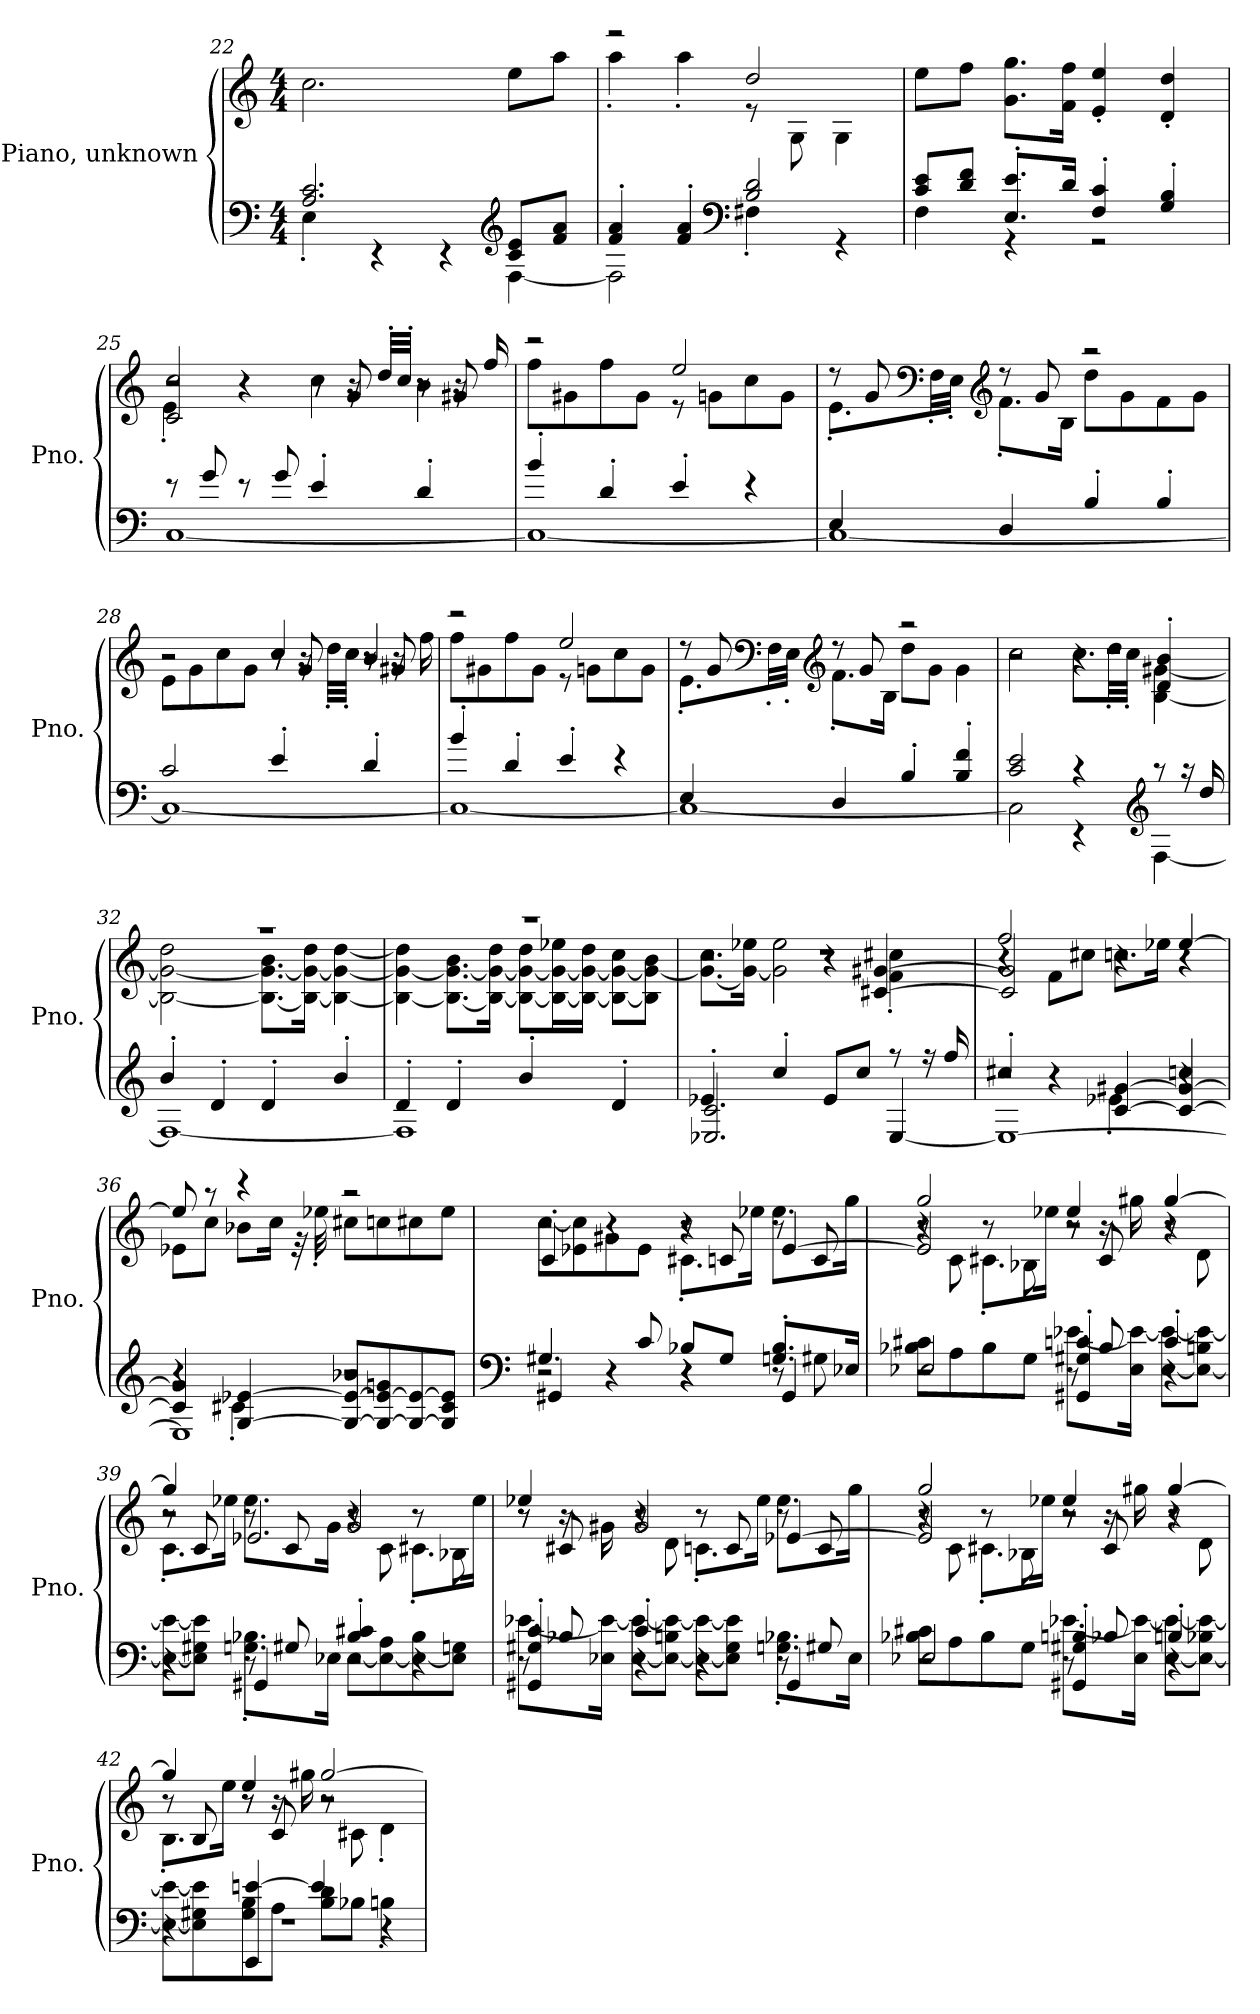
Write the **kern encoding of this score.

**kern	**kern
*part1	*part1
*staff2	*staff1
*I"Piano, unknown	*
*I'Pno.	*
*clefF4	*clefG2
*k[]	*k[]
*M4/4	*M4/4
=22	=22
*^	*
2.A/ 2.c/	4E'\	2.cc\
.	4r	.
.	4r	.
*clefG2	*	*
8c/ 8e/L	[4F\	8ee\L
8f/ 8a/J	.	8aa\J
!!LO:LB:g=z
=23	=23	=23
*	*	*^
4f/' 4a/'	2F\]	2r	4aa'\
4f/' 4a/'	.	.	4aa'\
*clefF4	*	*	*
2B/ 2d/	4F#X'\	2dd/	8r
.	.	.	8G\
.	4r	.	4G\
*	*	*v	*v
=24	=24	=24
8c/ 8e/L	4F\	8ee\L
8d/ 8f/J	.	8ff\J
8.E/' 8.e/'L	4r	8.g\ 8.gg\L
16d/Jk	.	16f\ 16ff\Jk
4F/' 4c/'	2r	4e/' 4ee/'
4G/' 4B/'	.	4d/' 4dd/'
=25	=25	=25
*	*	*^
*	*	*	*^
8r	[1C	2c/ 2cc/	4e'\	2r
8g/	.	.	.	.
8r	.	.	4r	.
8g/	.	.	.	.
4e'/	.	8r	4cc\	8r
.	.	16r	.	8g/
.	.	32dd'/LLL	.	.
.	.	32cc'/JJJ	.	.
4d'/	.	8r	4b\	8r
.	.	16r	.	8g#X/
.	.	16ff/	.	.
*	*	*	*v	*v
=26	=26	=26	=26
4b'/	1C_	2r	8ff\L
.	.	.	8g#X\
4d'/	.	.	8ff\
.	.	.	8g#\J
4e'/	.	2ee/	8r
.	.	.	8gn\L
4r	.	.	8cc\
.	.	.	8g\J
!!LO:PB:g=z	!!
=27	=27	=27	=27
4E/	1C_	8r	8.e'\L
.	.	8g/	.
*	*	*clefF4	*
.	.	.	32F'\LL
.	.	.	32E'\JJJ
*	*	*clefG2	*
4D/	.	8r	8.f'\L
.	.	8g/	.
.	.	.	16B\Jk
4B'/	.	2r	8dd\L
.	.	.	8g\
4B'/	.	.	8f\
.	.	.	8g\J
=28	=28	=28	=28
*	*	*	*^
2c/	1C_	2r	8e\L	2r
.	.	.	8g\	.
.	.	.	8cc\	.
.	.	.	8g\J	.
4e'/	.	4cc/	8r	8r
.	.	.	16r	8g/
.	.	.	32dd'\LLL	.
.	.	.	32cc'\JJJ	.
4d'/	.	4b/	8r	8r
.	.	.	16r	8g#X/
.	.	.	16ff\	.
*	*	*	*v	*v
=29	=29	=29	=29
4b'/	1C_	2r	8ff\L
.	.	.	8g#X\
4d'/	.	.	8ff\
.	.	.	8g#\J
4e'/	.	2ee/	8r
.	.	.	8gn\L
4r	.	.	8cc\
.	.	.	8g\J
!!LO:LB:g=z	!!
=30	=30	=30	=30
4E/	1C_	8r	8.e'\L
.	.	8g/	.
*	*	*clefF4	*
.	.	.	32F'\LL
.	.	.	32E'\JJJ
*	*	*clefG2	*
4D/	.	8r	8.f'\L
.	.	8g/	.
.	.	.	16B\Jk
4B'/	.	2r	8dd\L
.	.	.	8g\J
4B/' 4f/'	.	.	4g\
=31	=31	=31	=31
*	*	*	*^
2c/ 2e/	2C\]	1r	2cc\	2r
4r	4r	.	8.cc\L	4r
.	.	.	32dd'\LL	.
.	.	.	32cc'\JJJ	.
*clefG2	*	*	*	*
8r	[4F\	.	[4B\ [4g#X\	4d/' 4b/'
16r	.	.	.	.
16dd/	.	.	.	.
*	*	*	*v	*v
=32	=32	=32	=32
4b'/	1F_	1r	2B\_ 2g#\_ 2dd\
4d'/	.	.	.
4d'/	.	.	8.B\_ 8.g#\_ 8.b\L
.	.	.	16B\_ 16g#\_ 16dd\Jk
4b'/	.	.	4B\_ 4g#\_ [4dd\
!!LO:LB:g=z	!!
=33	=33	=33	=33
4d'/	1F]	1r	4B\_ 4g#\_ 4dd\]
4d'/	.	.	8.B\_ 8.g#\_ 8.b\L
.	.	.	16B\_ 16g#\_ 16dd\Jk
4b'/	.	.	8B\_ 8g#\_ 8dd\L
.	.	.	16B\_ 16g#\_ 16ee-X\L
.	.	.	16B\_ 16g#\_ 16dd\JJ
4d'/	.	.	8B\_ 8g#\_ 8cc\L
.	.	.	8B\] 8g#\_ 8b\J
=34	=34	=34	=34
*	*	*	*^
4e-X'/	2.E-X/ 2.c/	1r	8.g#\_ 8.cc\L	2r
.	.	.	16g#\_ 16ee-X\Jk	.
4cc'/	.	.	2g#\] 2ee-\	.
8e-/L	.	.	.	4r
8cc/J	.	.	.	.
8r	[4E-/	.	4f\' 4cc#X\'	[4c#X/ [4g#X/
16r	.	.	.	.
16ff/	.	.	.	.
=35	=35	=35	=35	=35
*	*^	*	*	*
4cc#X'/	2r	1E-_	2ff/	4r	2c#/] 2g#/]
4r	.	.	.	8f\L	.
.	.	.	.	8cc#X\J	.
[4c/ [4g#X/	4e-X'\	.	4r	8.ccn\L	2r
.	.	.	.	16ee-X\Jk	.
4c/_ 4g#/_ 4ccn/	4r	.	[4ee-/	4r	.
*	*	*	*	*v	*v
!!LO:LB:g=z
=36	=36	=36	=36	=36
4c/] 4g#/]	4r	1E-]	8ee-/]	8e-X\L
.	.	.	8r	8cc\J
[4G/ [4e-X/	4c#X'\	.	4r	8b-X\L
.	.	.	.	16cc\Jk
.	.	.	.	32r
.	.	.	.	32ee-X'\
8G/_ 8e-/_ 8b-X/L	2r	.	2r	8cc#X\L
8G/_ 8e-/_ 8gn/	.	.	.	8ccn\
8G/_ 8e-/_	.	.	.	8cc#X\
8G/] 8c#/ 8e-/]J	.	.	.	8ee-\J
*	*	*	*v	*v
=37	=37	=37	=37
*clefF4	*	*	*
*	*	*	*^
*	*	*	*	*^
4.G#X/	2r	4GG#X/	2r	[8cc\L	4c'/
.	.	.	.	8e-X\ 8cc\]	.
.	.	4r	.	8g#X\	4r
8c/	.	.	.	8e-\J	.
8B-X/L	4r	4r	4r	8.c#X'\L	8r
8G#/J	.	.	.	.	8cn/
.	.	.	.	16ee-X\Jk	.
8.Gn/' 8.B-/'L	8r	4GG#/	8r	8.ee-\L	[4e-/
.	8G#X\	.	8c/	.	.
16E-X/Jk	.	.	.	16gg\Jk	.
!!LO:LB:g=z
=38	=38	=38	=38	=38	=38
*	*	*	*	*	*^
2r	8B-X\ 8c#X\L	2E-X/	2gg/	8r	2e-/]	4r
.	8A\	.	.	8c\	.	.
.	8B-\	.	.	8.c#X'\L	.	8r
.	8G\J	.	.	.	.	8B-X\
.	.	.	.	16ee-X\Jk	.	.
8r	[8.e-X\L	4GG#X/' 4G#X/' 4cn/'	4ee-/	8r	8r	2r
8B-/	.	.	.	16r	8c#/	.
.	16E-\ 16e-\_Jk	.	.	16gg#X\	.	.
4c'/	[8E-\ 8e-\_L	4r	[4gg#/	8r	4r	.
.	8E-\_ 8Bn\ 8e-\_J	.	.	8d\	.	.
=39	=39	=39	=39	=39	=39	=39
4r	8E-\_ 8e-\_L	4r	4gg#/]	8.c'\L	8r	2r
.	8E-\] 8G#X\ 8e-\]J	.	.	.	8c/	.
.	.	.	.	16ee-X\Jk	.	.
8r	8.Gn\' 8.B-X\'L	4GG#X/	8r	8.ee-\L	2.e-X/	.
8G#X/	.	.	8c/	.	.	.
.	16E-X\Jk	.	.	16g\Jk	.	.
4B-/' 4c#X/'	[8E-\L	2r	2g/	8r	.	4r
.	8E-\_ 8A\	.	.	8c\	.	.
4r	8E-\_ 8B-\	.	.	8.c#X'\L	.	8r
.	8E-\] 8Gn\J	.	.	.	.	8B-X\
.	.	.	.	16ee-\Jk	.	.
*	*	*	*	*	*v	*v
!!LO:LB:g=z
=40	=40	=40	=40	=40	=40
8r	[8.e-X\L	4GG#X/' 4G#X/' 4c/'	4ee-X/	8r	8r
8B-X/	.	.	.	16r	8c#X/
.	16E-X\ 16e-\_Jk	.	.	16g#X\	.
4c'/	[8E-\ 8e-\_L	4r	2g#/	8r	4r
.	8E-\_ 8Bn\ 8e-\_J	.	.	8d\	.
4r	8E-\_ 8e-\_L	4r	.	8.cn'\L	8r
.	8E-\] 8G#\ 8e-\]J	.	.	.	8c/
.	.	.	.	16ee-\Jk	.
8r	8.Gn\' 8.B-X\'L	4GG#/	8r	8.ee-\L	[4e-X/
8G#X/	.	.	8c/	.	.
.	16E-\Jk	.	.	16gg\Jk	.
=41	=41	=41	=41	=41	=41
*	*	*	*	*	*^
2r	8B-X\ 8c#X\L	2E-X/	2gg/	8r	2e-/]	4r
.	8A\	.	.	8c\	.	.
.	8B-\	.	.	8.c#X'\L	.	8r
.	8G\J	.	.	.	.	8B-X\
.	.	.	.	16ee-X\Jk	.	.
8r	[8.e-X\L	4GG#X/' 4G#X/' 4Bn/'	4ee-/	8r	8r	2r
8B-X/	.	.	.	16r	8c#/	.
.	16E-\ 16e-\_Jk	.	.	16gg#X\	.	.
4Bn'/	[8E-\ 8e-\_L	4r	[4gg#/	8r	4r	.
.	8E-\_ 8B-X\ 8e-\_J	.	.	8d\	.	.
*	*	*	*	*	*v	*v
!!LO:PB:g=z
=42	=42	=42	=42	=42	=42
1r	8E-\_ 8e-\_L	4r	4gg#/]	8.B'\L	8r
.	8E-\] 8G#X\ 8e-\]	.	.	.	8B/
.	.	.	.	16ee\Jk	.
.	8G#\ 8B\	4EE/ [4en/	4ee/	8r	8r
.	8A\J	.	.	16r	8c/
.	.	.	.	16gg#X\	.
.	8B\ 8d\L	4e/]	[2gg#/	8r	2r
.	8B-X\J	.	.	8c#X\	.
.	4Bn'\	4r	.	4d'\	.
*v	*v	*v	*	*	*
*	*v	*v	*v
=	=
*-	*-
